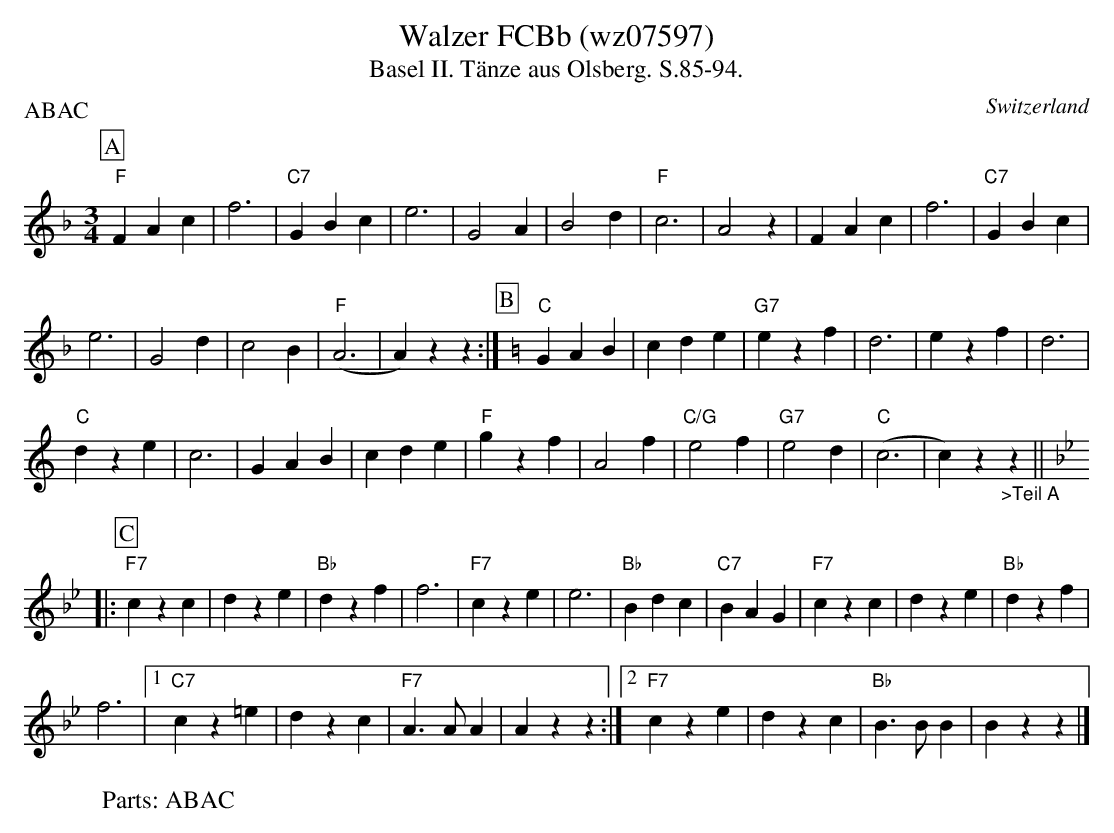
X:1
T: Walzer FCBb (wz07597)
T: Basel II. Tänze aus Olsberg. S.85-94.
P:ABAC
M:3/4
L:1/4
O:Switzerland
K:F major
[P:A] "F"FAc | f3 | "C7"GBc | e3 | G2A | B2d | "F"c3 | A2z | FAc | f3 | "C7"GBc |
e3 | G2d | c2B | ("F"A3 | A)zz :| [P:B] [K:C] "C"GAB | cde | "G7"ezf | d3 | ezf | d3 |
"C"dze | c3 | GAB | cde | "F"gzf | A2f | "C/G"e2f | "G7"e2d | ("C"c3 | c)z"_>Teil A"z || [P:C] [K:Bb]
|: "F7"czc | dze | "Bb"dzf | f3 | "F7"cze | e3 | "Bb"Bdc | "C7"BAG | "F7"czc | dze | "Bb"dzf |
f3 |1 "C7"cz=e | dzc | "F7"A>AA | Azz :|2 "F7"cze | dzc | "Bb"B>BB | Bzz |]
W:Parts: ABAC
